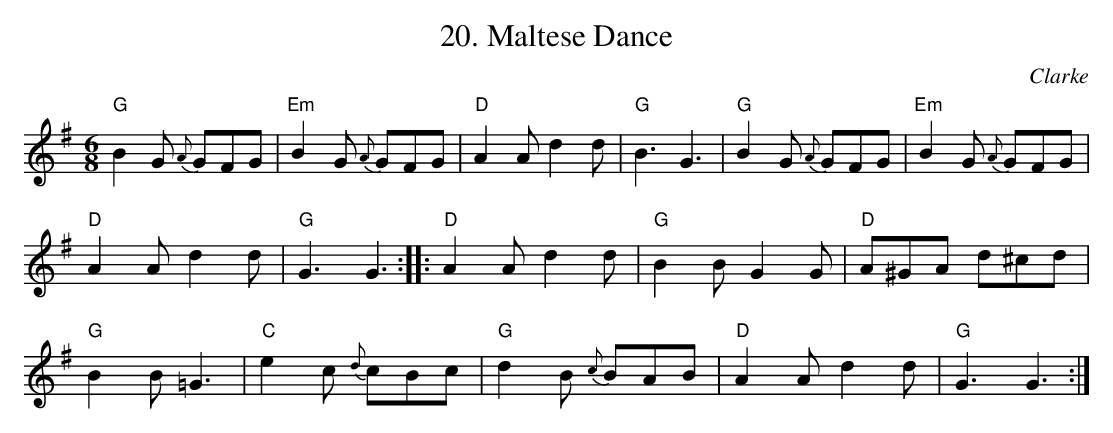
X:1
T:20. Maltese Dance
C:Clarke
L:1/8
M: 6/8
K:G
 "G"B2 G{A} GFG | "Em"B2 G{A} GFG | "D"A2 A d2 d | "G"B3 G3 | "G"B2 G{A} GFG | "Em"B2 G{A} GFG |$ %6
 "D"A2 A d2 d | "G"G3 G3 :: "D"A2 A d2 d | "G"B2 B G2 G | "D"A^GA d^cd |$ "G"B2 B =G3 | "C"e2 c{d} cBc | "G"d2 B{c} BAB | %14
 "D"A2 A d2 d | "G"G3 G3 :| %16
